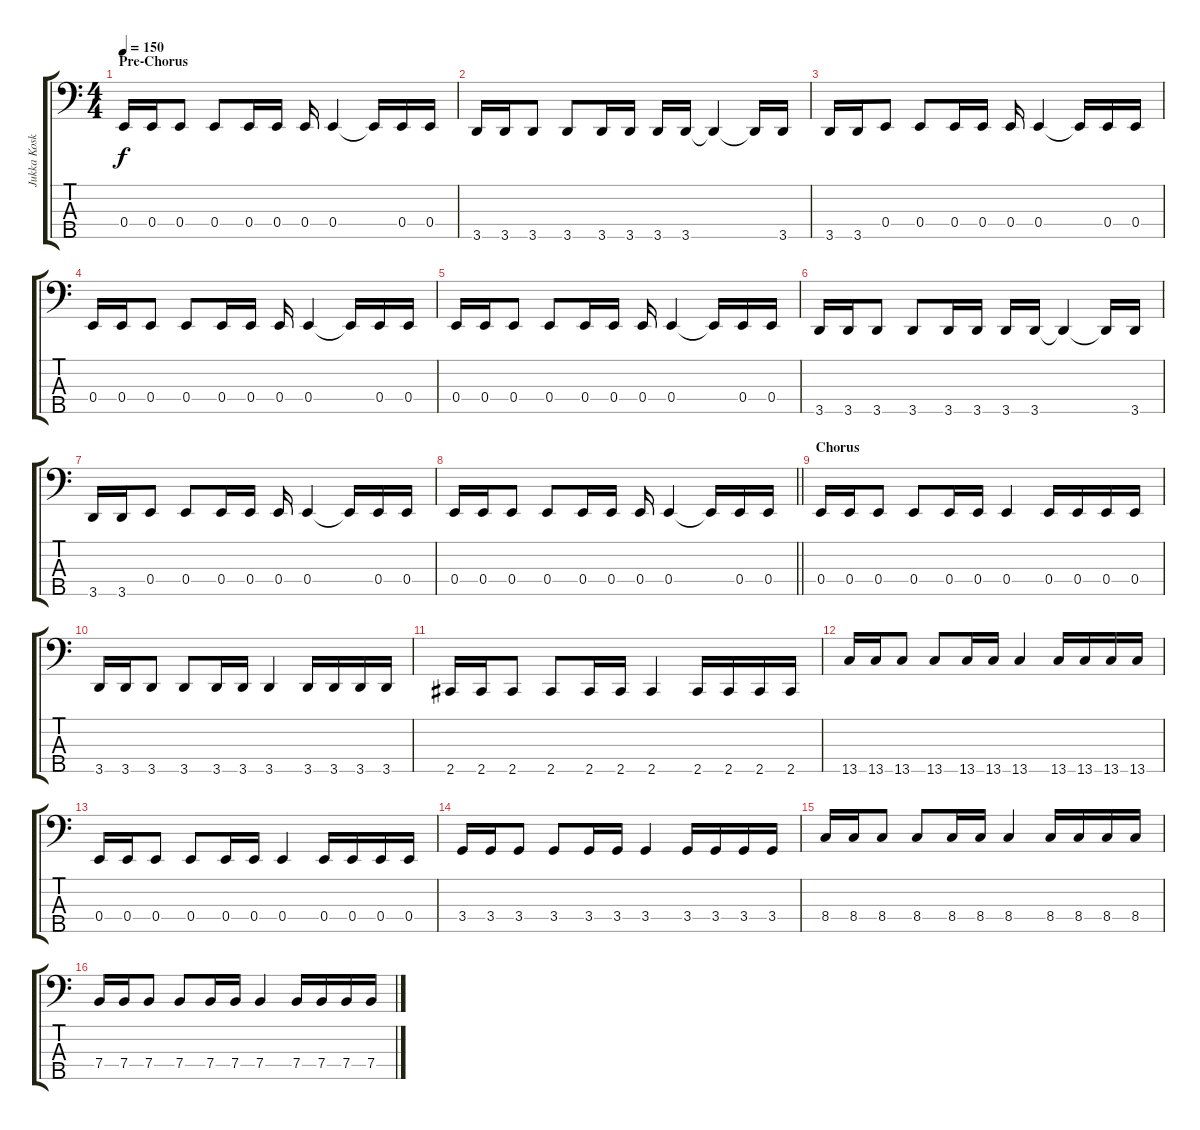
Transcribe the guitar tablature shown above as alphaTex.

\track ("Jukka Koskinen" "Jukka Kosk") {instrument electricbasspick}
\staff {score tabs}
\tuning (G2 D2 A1 E1 B0) {hide}
\ts (4 4)
\section ("" "Pre-Chorus")
\tempo 150
\clef f4
\ks c
0.4.16{dy f} 0.4.16 0.4.8 0.4.8 0.4.16 0.4.16 0.4.16 0.4.4 0.4{t}.16 0.4.16 0.4.16 |
3.5.16 3.5.16 3.5.8 3.5.8 3.5.16 3.5.16 3.5.16 3.5.16 3.5{t}.4 3.5{t}.16 3.5.16 |
3.5.16 3.5.16 0.4.8 0.4.8 0.4.16 0.4.16 0.4.16 0.4.4 0.4{t}.16 0.4.16 0.4.16 |
0.4.16 0.4.16 0.4.8 0.4.8 0.4.16 0.4.16 0.4.16 0.4.4 0.4{t}.16 0.4.16 0.4.16 |
0.4.16 0.4.16 0.4.8 0.4.8 0.4.16 0.4.16 0.4.16 0.4.4 0.4{t}.16 0.4.16 0.4.16 |
3.5.16 3.5.16 3.5.8 3.5.8 3.5.16 3.5.16 3.5.16 3.5.16 3.5{t}.4 3.5{t}.16 3.5.16 |
3.5.16 3.5.16 0.4.8 0.4.8 0.4.16 0.4.16 0.4.16 0.4.4 0.4{t}.16 0.4.16 0.4.16 |
\barLineRight lightlight
0.4.16 0.4.16 0.4.8 0.4.8 0.4.16 0.4.16 0.4.16 0.4.4 0.4{t}.16 0.4.16 0.4.16 |
\section ("" "Chorus")
0.4.16 0.4.16 0.4.8 0.4.8 0.4.16 0.4.16 0.4.4 0.4.16 0.4.16 0.4.16 0.4.16 |
3.5.16 3.5.16 3.5.8 3.5.8 3.5.16 3.5.16 3.5.4 3.5.16 3.5.16 3.5.16 3.5.16 |
2.5.16 2.5.16 2.5.8 2.5.8 2.5.16 2.5.16 2.5.4 2.5.16 2.5.16 2.5.16 2.5.16 |
13.5.16 13.5.16 13.5.8 13.5.8 13.5.16 13.5.16 13.5.4 13.5.16 13.5.16 13.5.16 13.5.16 |
0.4.16 0.4.16 0.4.8 0.4.8 0.4.16 0.4.16 0.4.4 0.4.16 0.4.16 0.4.16 0.4.16 |
3.4.16 3.4.16 3.4.8 3.4.8 3.4.16 3.4.16 3.4.4 3.4.16 3.4.16 3.4.16 3.4.16 |
8.4.16 8.4.16 8.4.8 8.4.8 8.4.16 8.4.16 8.4.4 8.4.16 8.4.16 8.4.16 8.4.16 |
7.4.16 7.4.16 7.4.8 7.4.8 7.4.16 7.4.16 7.4.4 7.4.16 7.4.16 7.4.16 7.4.16
